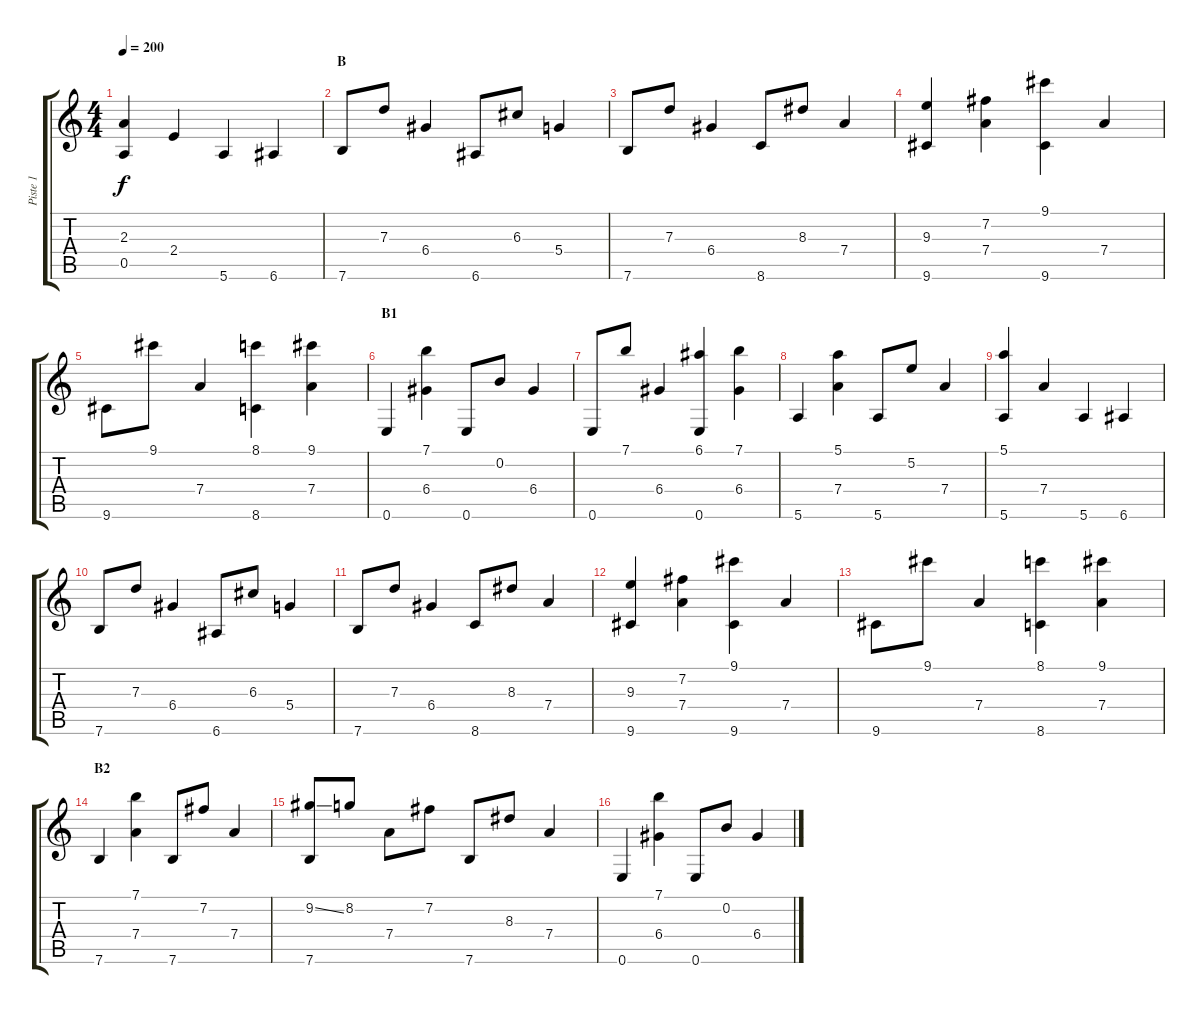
\track ("Piste 1" "Piste 1") {instrument acousticguitarsteel}
\staff {score tabs}
\tuning (E4 B3 G3 D3 A2 E2) {hide}
\ts (4 4)
\tempo 200
\clef g2
\ks c
(2.3 0.5).4{dy f} 2.4.4 5.6.4 6.6.4 |
\section ("" "B")
7.6.8 7.3.8 6.4.4 6.6.8 6.3.8 5.4.4 |
7.6.8 7.3.8 6.4.4 8.6.8 8.3.8 7.4.4 |
(9.3 9.6).4 (7.2 7.4).4 (9.1 9.6).4 7.4.4 |
9.6.8 9.1.8 7.4.4 (8.1 8.6).4 (9.1 7.4).4 |
\section ("" "B1")
0.6.4 (7.1 6.4).4 0.6.8 0.2.8 6.4.4 |
0.6.8 7.1.8 6.4.4 (6.1 0.6).4 (7.1 6.4).4 |
5.6.4 (5.1 7.4).4 5.6.8 5.2.8 7.4.4 |
(5.1 5.6).4 7.4.4 5.6.4 6.6.4 |
7.6.8 7.3.8 6.4.4 6.6.8 6.3.8 5.4.4 |
7.6.8 7.3.8 6.4.4 8.6.8 8.3.8 7.4.4 |
(9.3 9.6).4 (7.2 7.4).4 (9.1 9.6).4 7.4.4 |
9.6.8 9.1.8 7.4.4 (8.1 8.6).4 (9.1 7.4).4 |
\section ("" "B2")
7.6.4 (7.1 7.4).4 7.6.8 7.2.8 7.4.4 |
(9.2{ss} 7.6).8 8.2.8 7.4.8 7.2.8 7.6.8 8.3.8 7.4.4 |
0.6.4 (7.1 6.4).4 0.6.8 0.2.8 6.4.4
